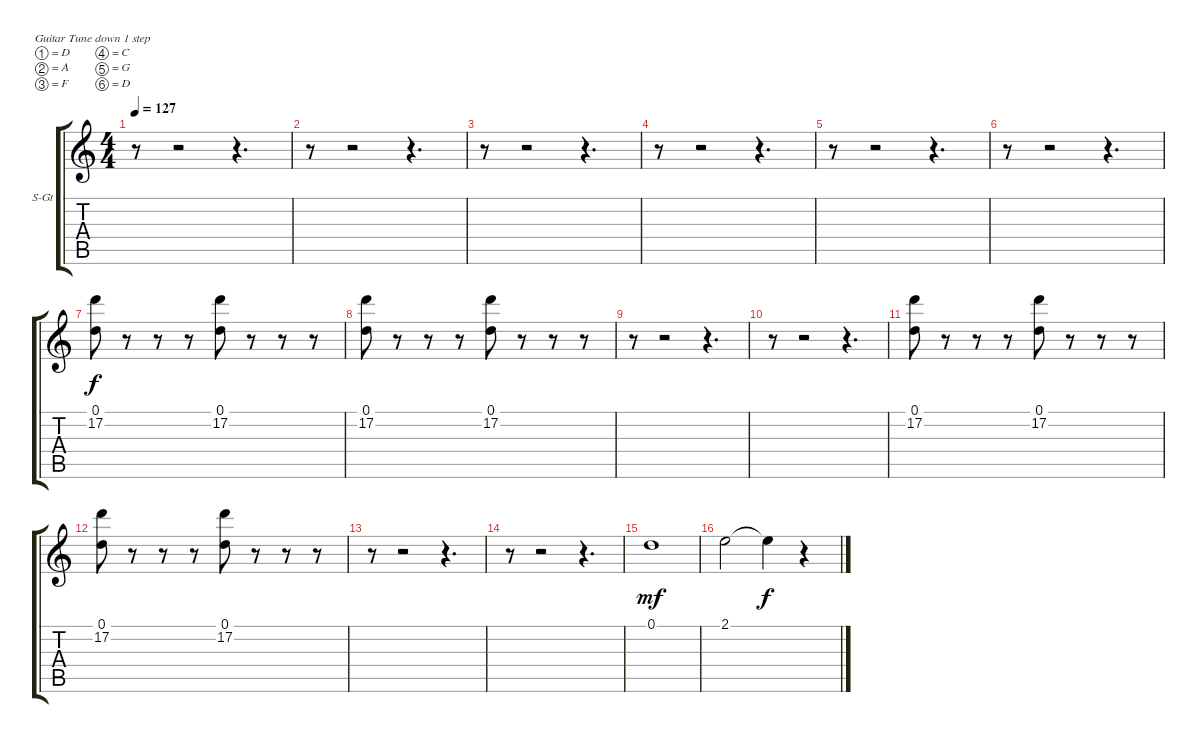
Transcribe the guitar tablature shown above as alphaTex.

\bracketExtendMode groupsimilarinstruments
\firstSystemTrackNameOrientation horizontal
\otherSystemsTrackNameOrientation horizontal
\track ("Martin Keyboard2" "S-Gt") {instrument stringensemble1}
\staff {score tabs}
\tuning (D4 A3 F3 C3 G2 D2)
\displaytranspose 12
\ts (4 4)
\tempo 127
\clef g2
\ks c
r.8{dy pp} r.2 r.4{d} |
r.8 r.2 r.4{d} |
r.8 r.2 r.4{d} |
r.8 r.2 r.4{d} |
r.8 r.2 r.4{d} |
r.8 r.2 r.4{d} |
(0.1 17.2).8{dy f} r.8 r.8 r.8 (0.1 17.2).8 r.8 r.8 r.8 |
(0.1 17.2).8 r.8 r.8 r.8 (0.1 17.2).8 r.8 r.8 r.8 |
r.8 r.2 r.4{d} |
r.8 r.2 r.4{d} |
(0.1 17.2).8 r.8 r.8 r.8 (0.1 17.2).8 r.8 r.8 r.8 |
(0.1 17.2).8 r.8 r.8 r.8 (0.1 17.2).8 r.8 r.8 r.8 |
r.8 r.2 r.4{d} |
r.8 r.2 r.4{d} |
0.1.1{dy mf} |
2.1.2 2.1{t}.4{dy f} r.4
